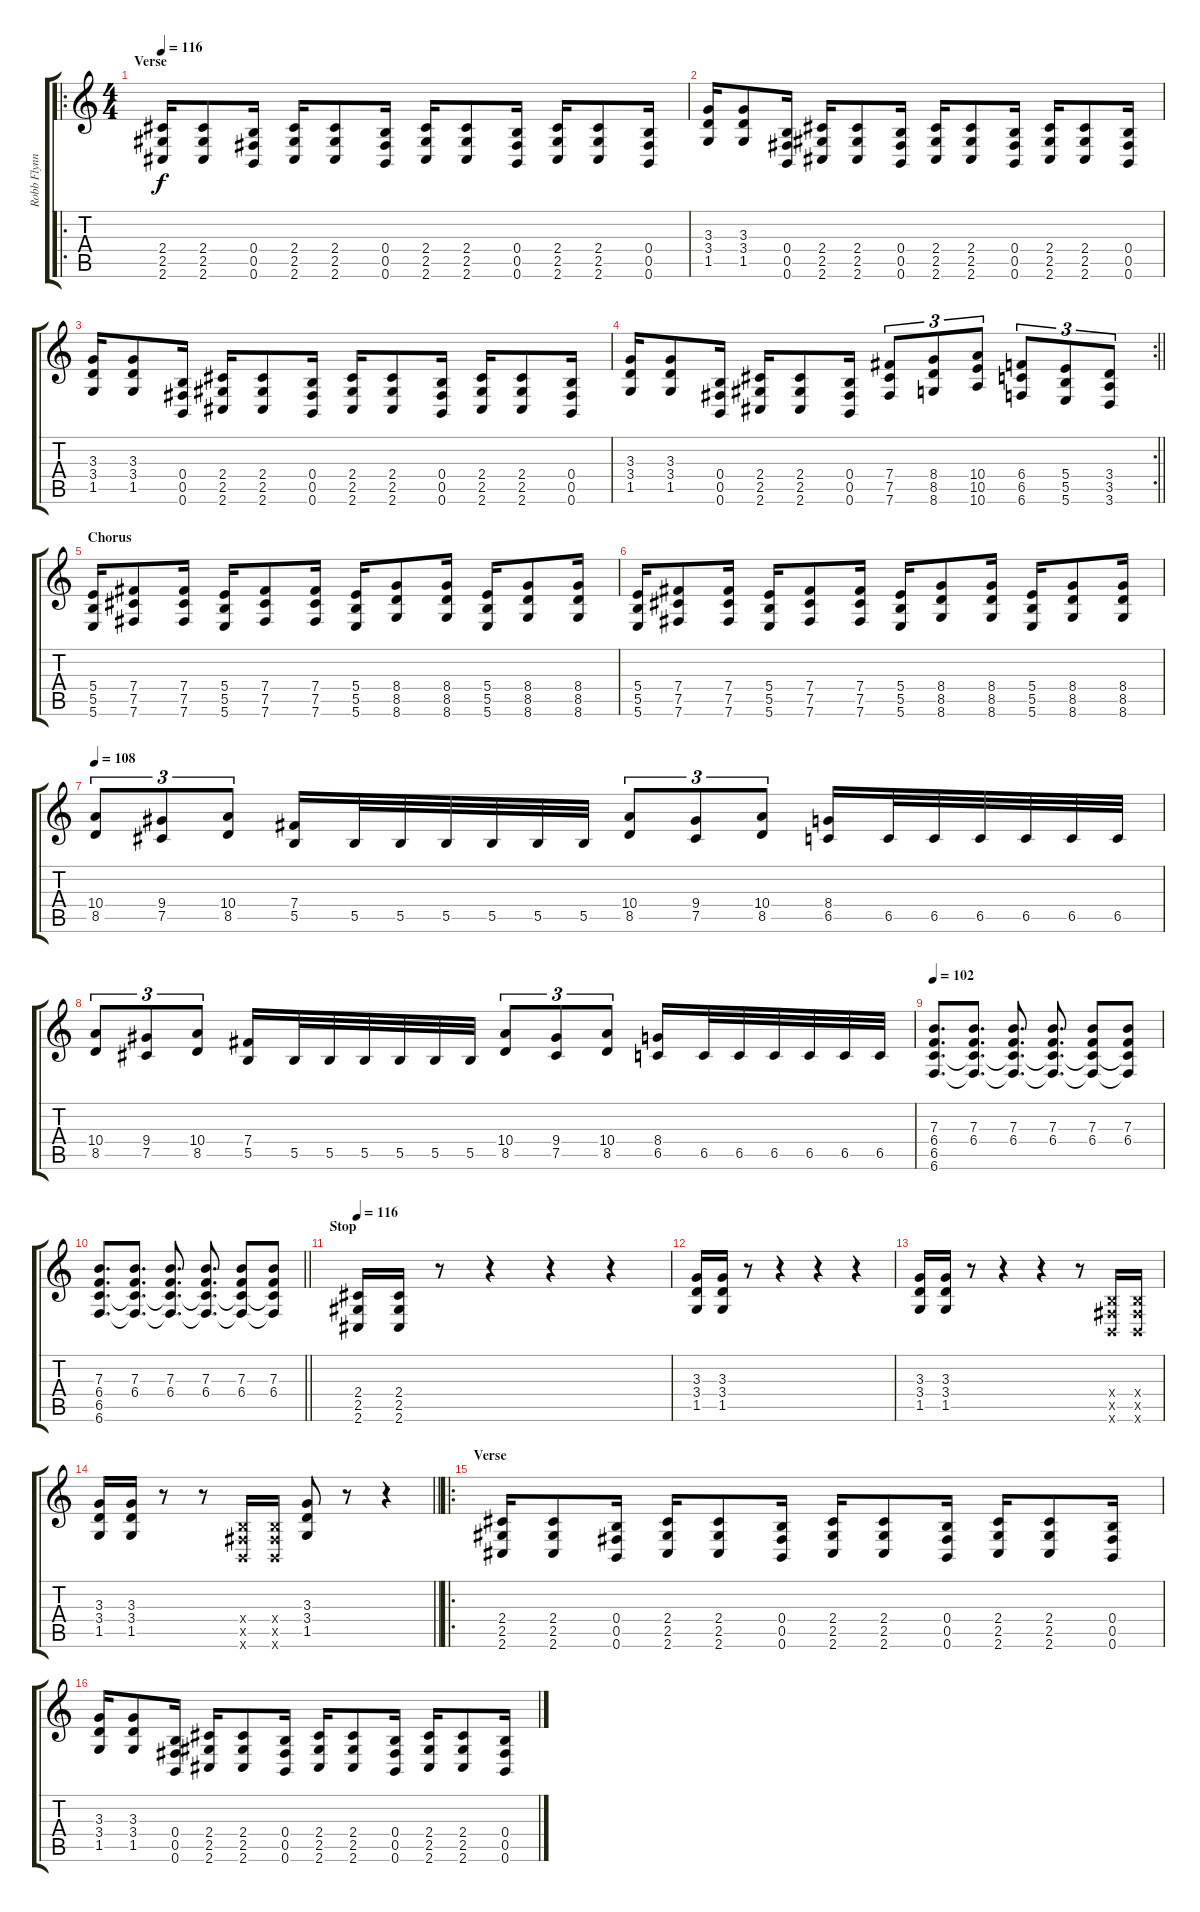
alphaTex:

\track ("Robb Flynn (Guitar)" "Robb Flynn") {instrument distortionguitar}
\staff {score tabs}
\tuning (Db4 Ab3 E3 B2 Gb2 B1) {hide}
\ro
\ts (4 4)
\section ("" "Verse")
\tempo 116
\clef g2
\ks c
(2.4 2.5 2.6).16{dy f} (2.4 2.5 2.6).8 (0.4 0.5 0.6).16 (2.4 2.5 2.6).16 (2.4 2.5 2.6).8 (0.4 0.5 0.6).16 (2.4 2.5 2.6).16 (2.4 2.5 2.6).8 (0.4 0.5 0.6).16 (2.4 2.5 2.6).16 (2.4 2.5 2.6).8 (0.4 0.5 0.6).16 |
(3.3 3.4 1.5).16 (3.3 3.4 1.5).8 (0.4 0.5 0.6).16 (2.4 2.5 2.6).16 (2.4 2.5 2.6).8 (0.4 0.5 0.6).16 (2.4 2.5 2.6).16 (2.4 2.5 2.6).8 (0.4 0.5 0.6).16 (2.4 2.5 2.6).16 (2.4 2.5 2.6).8 (0.4 0.5 0.6).16 |
(3.3 3.4 1.5).16 (3.3 3.4 1.5).8 (0.4 0.5 0.6).16 (2.4 2.5 2.6).16 (2.4 2.5 2.6).8 (0.4 0.5 0.6).16 (2.4 2.5 2.6).16 (2.4 2.5 2.6).8 (0.4 0.5 0.6).16 (2.4 2.5 2.6).16 (2.4 2.5 2.6).8 (0.4 0.5 0.6).16 |
\rc 2
\barLineRight lightlight
(3.3 3.4 1.5).16 (3.3 3.4 1.5).8 (0.4 0.5 0.6).16 (2.4 2.5 2.6).16 (2.4 2.5 2.6).8 (0.4 0.5 0.6).16 (7.4 7.5 7.6).8{tu (3 2)} (8.4 8.5 8.6).8{tu (3 2)} (10.4 10.5 10.6).8{tu (3 2)} (6.4 6.5 6.6).8{tu (3 2)} (5.4 5.5 5.6).8{tu (3 2)} (3.4 3.5 3.6).8{tu (3 2)} |
\section ("" "Chorus")
(5.4 5.5 5.6).16 (7.4 7.5 7.6).8 (7.4 7.5 7.6).16 (5.4 5.5 5.6).16 (7.4 7.5 7.6).8 (7.4 7.5 7.6).16 (5.4 5.5 5.6).16 (8.4 8.5 8.6).8 (8.4 8.5 8.6).16 (5.4 5.5 5.6).16 (8.4 8.5 8.6).8 (8.4 8.5 8.6).16 |
(5.4 5.5 5.6).16 (7.4 7.5 7.6).8 (7.4 7.5 7.6).16 (5.4 5.5 5.6).16 (7.4 7.5 7.6).8 (7.4 7.5 7.6).16 (5.4 5.5 5.6).16 (8.4 8.5 8.6).8 (8.4 8.5 8.6).16 (5.4 5.5 5.6).16 (8.4 8.5 8.6).8 (8.4 8.5 8.6).16 |
\tempo 106
\tempo 108
(10.4 8.5).8{tu (3 2)} (9.4 7.5).8{tu (3 2)} (10.4 8.5).8{tu (3 2)} (7.4 5.5).16 5.5.32 5.5.32 5.5.32 5.5.32 5.5.32 5.5.32 (10.4 8.5).8{tu (3 2)} (9.4 7.5).8{tu (3 2)} (10.4 8.5).8{tu (3 2)} (8.4 6.5).16 6.5.32 6.5.32 6.5.32 6.5.32 6.5.32 6.5.32 |
(10.4 8.5).8{tu (3 2)} (9.4 7.5).8{tu (3 2)} (10.4 8.5).8{tu (3 2)} (7.4 5.5).16 5.5.32 5.5.32 5.5.32 5.5.32 5.5.32 5.5.32 (10.4 8.5).8{tu (3 2)} (9.4 7.5).8{tu (3 2)} (10.4 8.5).8{tu (3 2)} (8.4 6.5).16 6.5.32 6.5.32 6.5.32 6.5.32 6.5.32 6.5.32 |
\tempo 102
(7.3 6.4 6.5 6.6).8{d} (7.3 6.4 6.5{t} 6.6{t}).8{d} (7.3 6.4 6.5{t} 6.6{t}).8{d} (7.3 6.4 6.5{t} 6.6{t}).8{d} (7.3 6.4 6.5{t} 6.6{t}).8 (7.3 6.4 6.5{t} 6.6{t}).8 |
\barLineRight lightlight
(7.3 6.4 6.5 6.6).8{d} (7.3 6.4 6.5{t} 6.6{t}).8{d} (7.3 6.4 6.5{t} 6.6{t}).8{d} (7.3 6.4 6.5{t} 6.6{t}).8{d} (7.3 6.4 6.5{t} 6.6{t}).8 (7.3 6.4 6.5{t} 6.6{t}).8 |
\section ("" "Stop")
\tempo 116
(2.4 2.5 2.6).16 (2.4 2.5 2.6).16 r.8 r.4 r.4 r.4 |
(3.3 3.4 1.5).16 (3.3 3.4 1.5).16 r.8 r.4 r.4 r.4 |
(3.3 3.4 1.5).16 (3.3 3.4 1.5).16 r.8 r.4 r.4 r.8 (0.4{x} 0.5{x} 0.6{x}).16 (0.4{x} 0.5{x} 0.6{x}).16 |
\barLineRight lightlight
(3.3 3.4 1.5).16 (3.3 3.4 1.5).16 r.8 r.8 (0.4{x} 0.5{x} 0.6{x}).16 (0.4{x} 0.5{x} 0.6{x}).16 (3.3 3.4 1.5).8 r.8 r.4 |
\ro
\section ("" "Verse")
(2.4 2.5 2.6).16 (2.4 2.5 2.6).8 (0.4 0.5 0.6).16 (2.4 2.5 2.6).16 (2.4 2.5 2.6).8 (0.4 0.5 0.6).16 (2.4 2.5 2.6).16 (2.4 2.5 2.6).8 (0.4 0.5 0.6).16 (2.4 2.5 2.6).16 (2.4 2.5 2.6).8 (0.4 0.5 0.6).16 |
(3.3 3.4 1.5).16 (3.3 3.4 1.5).8 (0.4 0.5 0.6).16 (2.4 2.5 2.6).16 (2.4 2.5 2.6).8 (0.4 0.5 0.6).16 (2.4 2.5 2.6).16 (2.4 2.5 2.6).8 (0.4 0.5 0.6).16 (2.4 2.5 2.6).16 (2.4 2.5 2.6).8 (0.4 0.5 0.6).16
